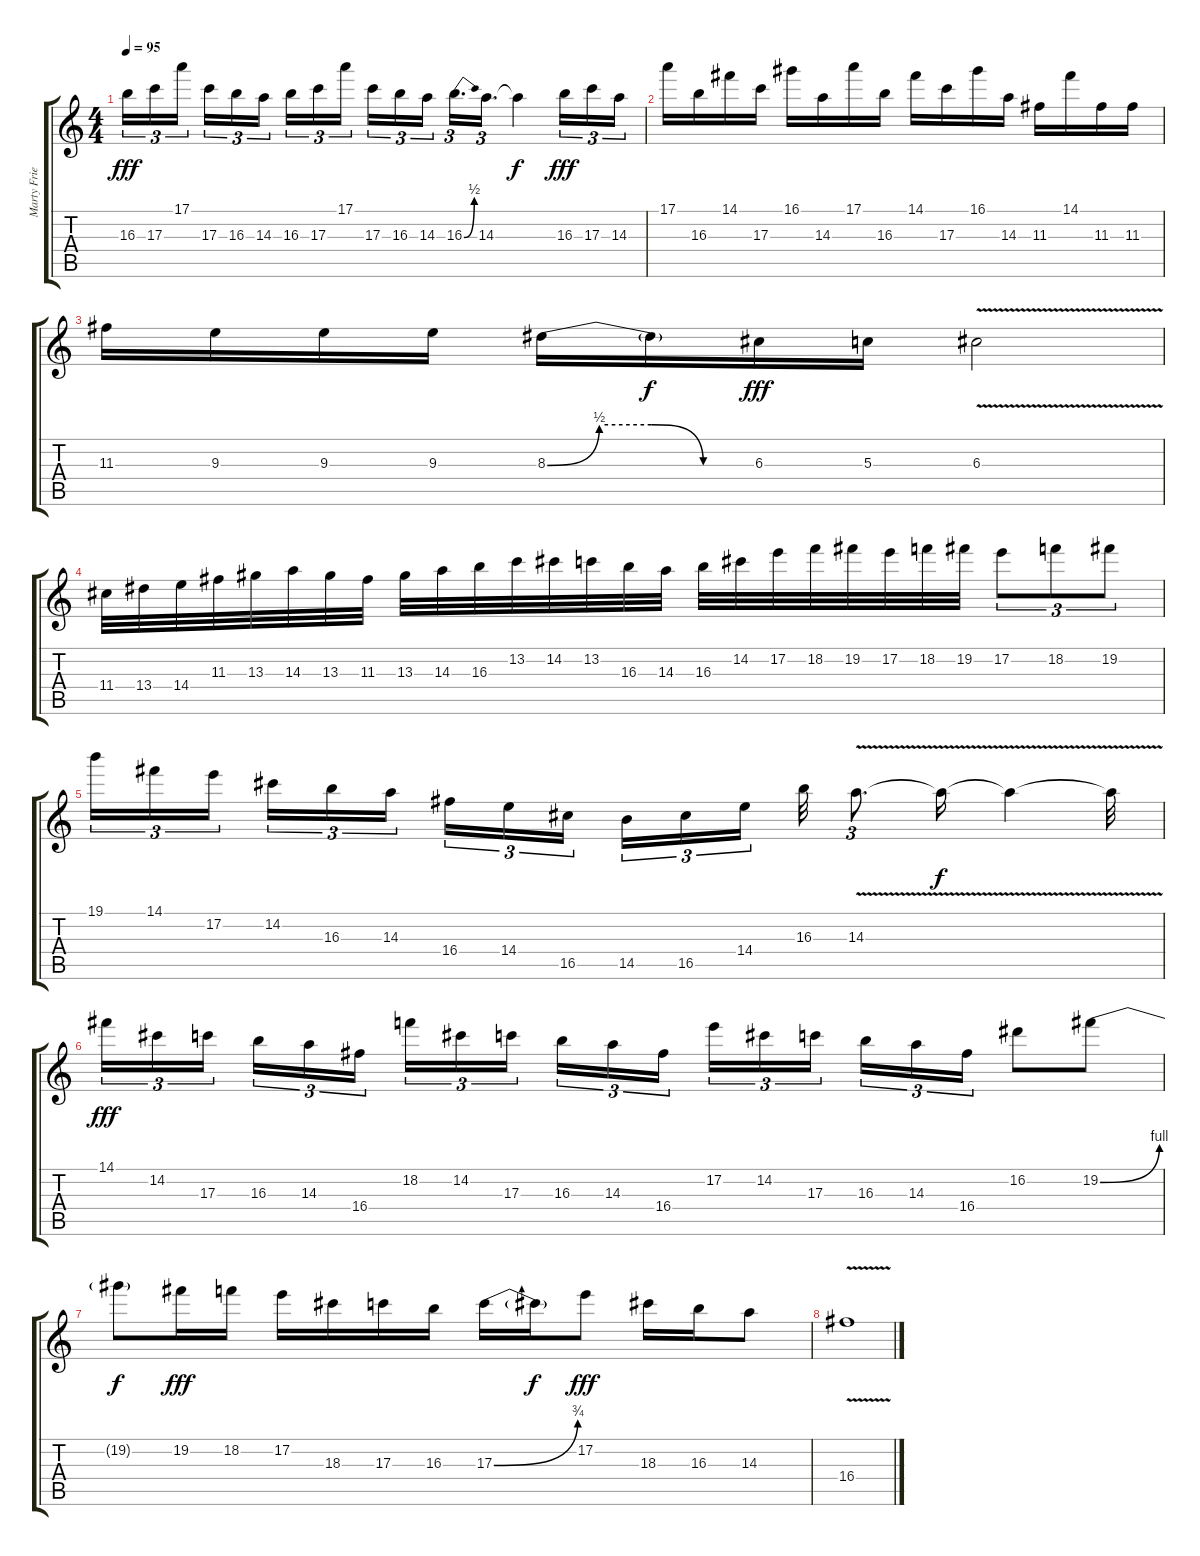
\track ("Marty Friedman" "Marty Frie") {instrument distortionguitar}
\staff {score tabs}
\tuning (E4 B3 G3 D3 A2 E2) {hide}
\ts (4 4)
\tempo 95
\clef g2
\ks c
16.3.16{tu (3 2) dy fff} 17.3.16{tu (3 2)} 17.1.16{tu (3 2)} 17.3.16{tu (3 2)} 16.3.16{tu (3 2)} 14.3.16{tu (3 2)} 16.3.16{tu (3 2)} 17.3.16{tu (3 2)} 17.1.16{tu (3 2)} 17.3.16{tu (3 2)} 16.3.16{tu (3 2)} 14.3.16{tu (3 2)} 16.3{be (bend 0 0 60 2)}.16{d tu (3 2)} 14.3.16{d tu (3 2)} 14.3{t}.4{dy f} 16.3.16{tu (3 2) dy fff} 17.3.16{tu (3 2)} 14.3.16{tu (3 2)} |
17.1.16 16.3.16 14.1.16 17.3.16 16.1.16 14.3.16 17.1.16 16.3.16 14.1.16 17.3.16 16.1.16 14.3.16 11.3.16 14.1.16 11.3.16 11.3.16 |
11.3.16 9.3.16 9.3.16 9.3.16 8.3{be (custom 0 0 15 2 30 2 45 0 60 0)}.16 8.3{t}.16{dy f} 6.3.16{dy fff} 5.3.16 6.3{v}.2 |
11.4.32 13.4.32 14.4.32 11.3.32 13.3.32 14.3.32 13.3.32 11.3.32 13.3.32 14.3.32 16.3.32 13.2.32 14.2.32 13.2.32 16.3.32 14.3.32 16.3.32 14.2.32 17.2.32 18.2.32 19.2.32 17.2.32 18.2.32 19.2.32 17.2.8{tu (3 2)} 18.2.8{tu (3 2)} 19.2.8{tu (3 2)} |
19.1.16{tu (3 2)} 14.1.16{tu (3 2)} 17.2.16{tu (3 2)} 14.2.16{tu (3 2)} 16.3.16{tu (3 2)} 14.3.16{tu (3 2)} 16.4.16{tu (3 2)} 14.4.16{tu (3 2)} 16.5.16{tu (3 2)} 14.5.16{tu (3 2)} 16.5.16{tu (3 2)} 14.4.16{tu (3 2)} 16.3.32 14.3{v}.8{d tu (3 2)} 14.3{v t}.16{dy f} 14.3{v t}.4 14.3{v t}.32 |
14.1.16{tu (3 2) dy fff} 14.2.16{tu (3 2)} 17.3.16{tu (3 2)} 16.3.16{tu (3 2)} 14.3.16{tu (3 2)} 16.4.16{tu (3 2)} 18.2.16{tu (3 2)} 14.2.16{tu (3 2)} 17.3.16{tu (3 2)} 16.3.16{tu (3 2)} 14.3.16{tu (3 2)} 16.4.16{tu (3 2)} 17.2.16{tu (3 2)} 14.2.16{tu (3 2)} 17.3.16{tu (3 2)} 16.3.16{tu (3 2)} 14.3.16{tu (3 2)} 16.4.16{tu (3 2)} 16.2.8 19.2{be (bend 0 0 60 4)}.8 |
19.2{t}.8{dy f} 19.2.16{dy fff} 18.2.16 17.2.16 18.3.16 17.3.16 16.3.16 17.3{be (bend 0 0 60 3)}.16 17.3{t}.16{dy f} 17.2.8{dy fff} 18.3.16 16.3.16 14.3.8 |
16.4{v}.1
